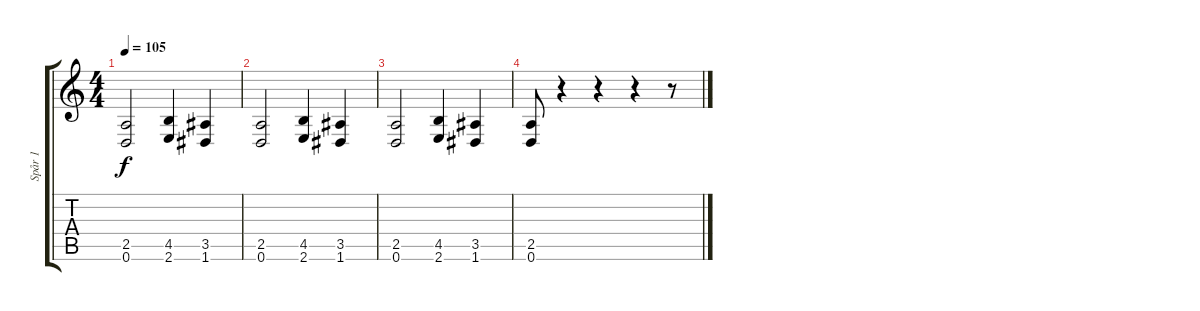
\track ("Spår 1" "Spår 1") {instrument distortionguitar}
\staff {score tabs}
\tuning (D4 A3 F3 C3 G2 D2) {hide}
\ts (4 4)
\tempo 105
\clef g2
\ks c
(2.5 0.6).2{dy f} (4.5 2.6).4 (3.5 1.6).4 |
(2.5 0.6).2 (4.5 2.6).4 (3.5 1.6).4 |
(2.5 0.6).2 (4.5 2.6).4 (3.5 1.6).4 |
(2.5 0.6).8 r.4 r.4 r.4 r.8
